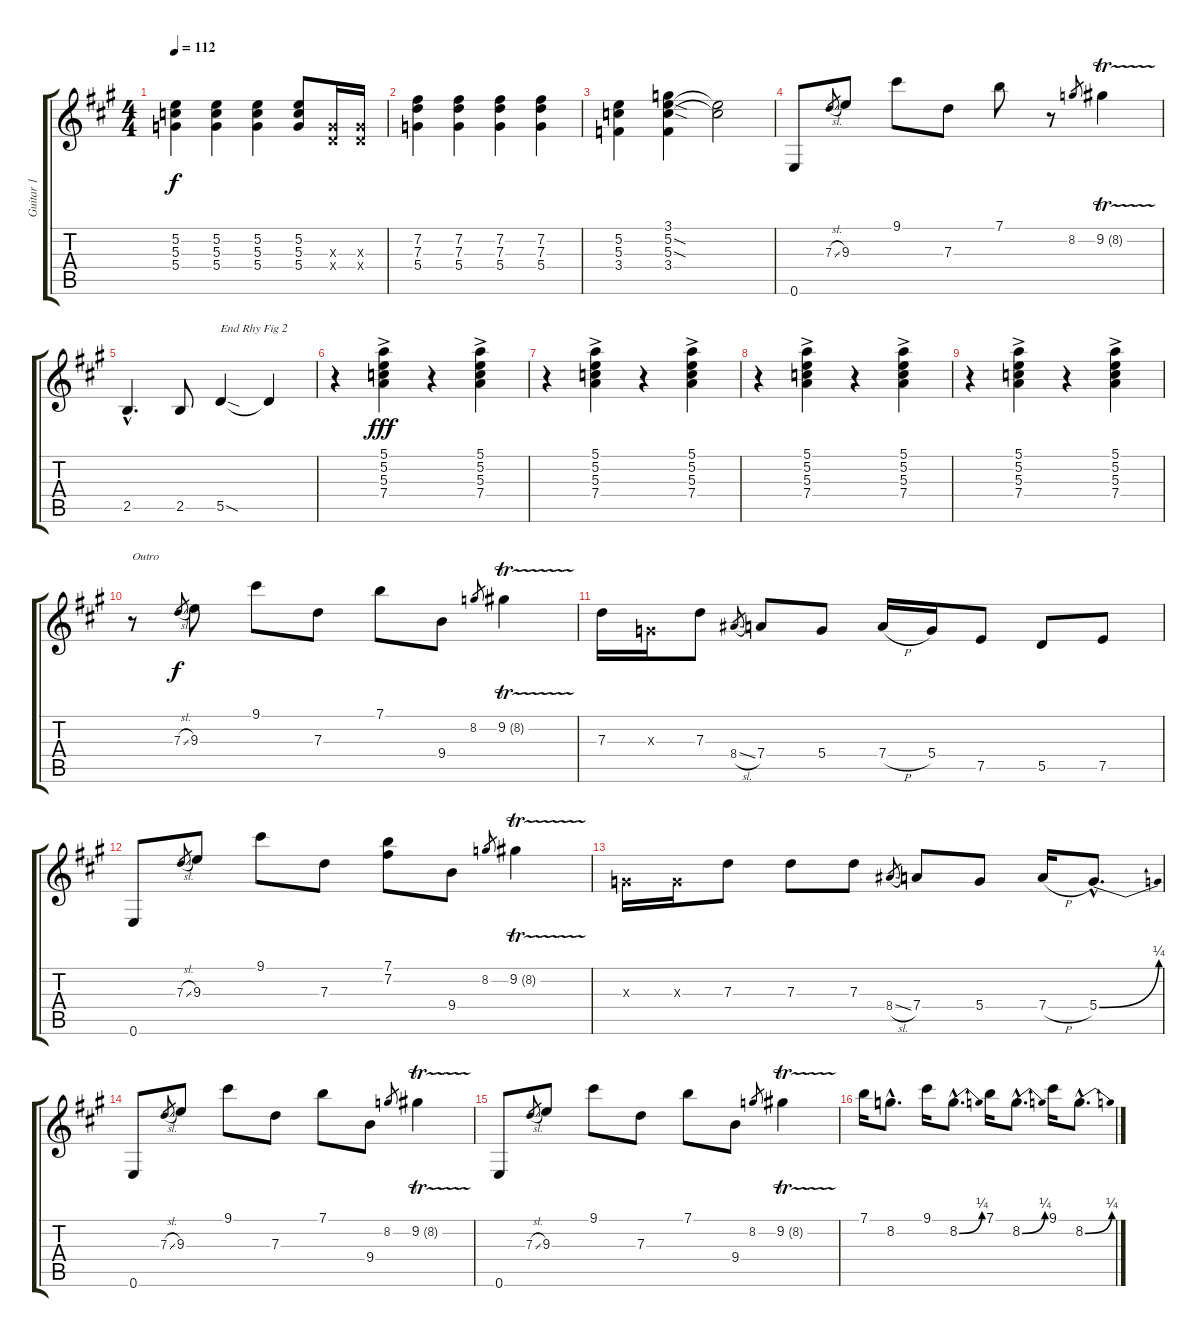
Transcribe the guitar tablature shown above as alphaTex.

\track ("Guitar 1" "Guitar 1") {instrument distortionguitar}
\staff {score tabs}
\tuning (E4 B3 G3 D3 A2 E2) {hide}
\ts (4 4)
\tempo 112
\clef g2
\ks a
(5.2 5.3 5.4).4{dy f} (5.2 5.3 5.4).4 (5.2 5.3 5.4).4 (5.2 5.3 5.4).8 (0.3{x} 0.4{x}).16 (0.3{x} 0.4{x}).16 |
(7.2 7.3 5.4).4 (7.2 7.3 5.4).4 (7.2 7.3 5.4).4 (7.2 7.3 5.4).4 |
(5.2 5.3 3.4).4 (3.1 5.2{sod} 5.3{sod} 3.4).4 (5.2{t} 5.3{t}).2 |
0.6.8 7.3{sl}.8{gr} 9.3.8 9.1.8 7.3.8 7.1.8 r.8 8.2.8{gr} 9.2{tr (8 32)}.4 |
2.5{hac}.4{d} 2.5.8 5.5{sod}.4{txt "End Rhy Fig 2"} 5.5{t}.4 |
r.4 (5.1 5.2 5.3 7.4{ac}).4{dy fff} r.4 (5.1{ac} 5.2 5.3 7.4).4 |
r.4 (5.1 5.2 5.3 7.4{ac}).4 r.4 (5.1{ac} 5.2 5.3 7.4).4 |
r.4 (5.1 5.2 5.3 7.4{ac}).4 r.4 (5.1{ac} 5.2 5.3 7.4).4 |
r.4 (5.1 5.2 5.3 7.4{ac}).4 r.4 (5.1{ac} 5.2 5.3 7.4).4 |
r.8{txt "Outro"} 7.3{sl}.8{gr dy f} 9.3.8 9.1.8 7.3.8 7.1.8 9.4.8 8.2.8{gr} 9.2{tr (8 32)}.4 |
7.3.16 0.3{x}.16 7.3.8 8.4{sl}.8{gr} 7.4.8 5.4.8 7.4{h}.16 5.4.16 7.5.8 5.5.8 7.5.8 |
0.6.8 7.3{sl}.8{gr} 9.3.8 9.1.8 7.3.8 (7.1 7.2).8 9.4.8 8.2.8{gr} 9.2{tr (8 32)}.4 |
0.3{x}.16 0.3{x}.16 7.3.8 7.3.8 7.3.8 8.4{sl}.8{gr} 7.4.8 5.4.8 7.4{h}.16 5.4{be (bend 0 0 60 1) hac}.8{d} |
0.6.8 7.3{sl}.8{gr} 9.3.8 9.1.8 7.3.8 7.1.8 9.4.8 8.2.8{gr} 9.2{tr (8 32)}.4 |
0.6.8 7.3{sl}.8{gr} 9.3.8 9.1.8 7.3.8 7.1.8 9.4.8 8.2.8{gr} 9.2{tr (8 32)}.4 |
7.1.16 8.2{hac}.8{d} 9.1.16 8.2{be (bend 0 0 60 1) hac}.8{d} 7.1.16 8.2{be (bend 0 0 60 1) hac}.8{d} 9.1.16 8.2{be (bend 0 0 60 1) hac}.8{d}
